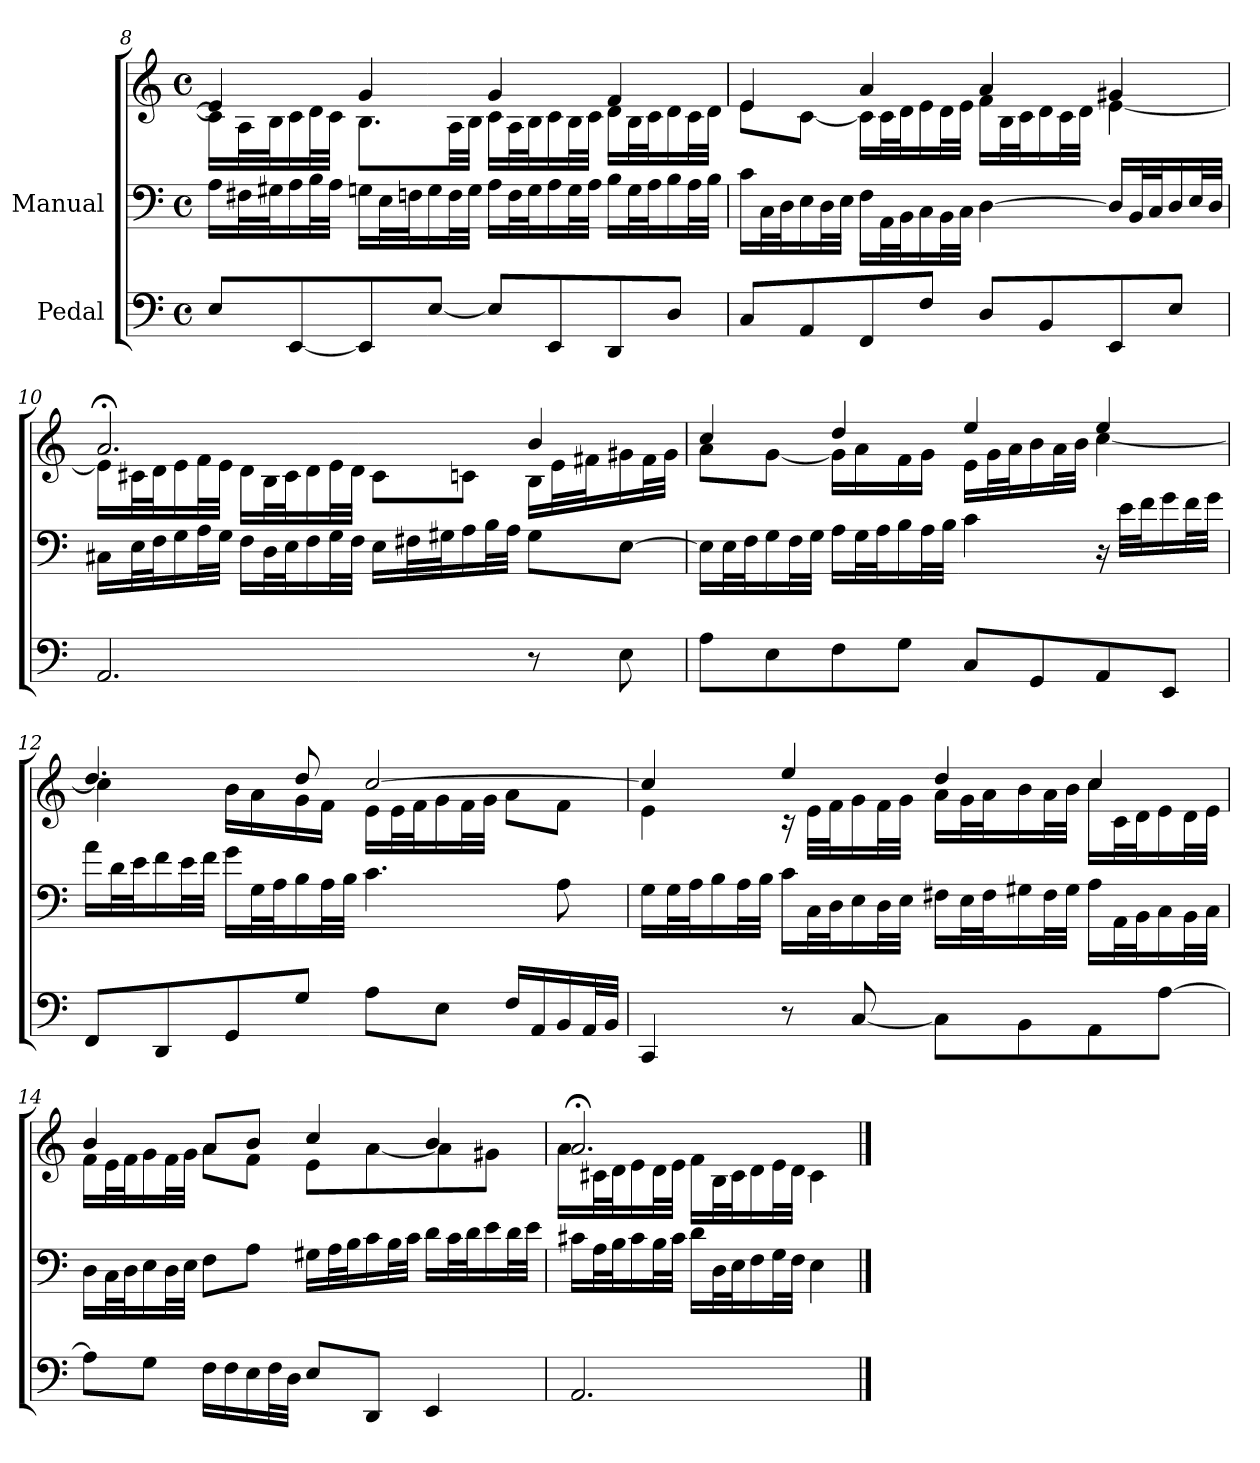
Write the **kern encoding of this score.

**kern	**kern	**kern
*part2	*part1	*part1
*staff3	*staff2	*staff1
*I"Pedal	*I"Manual	*
*clefF4	*clefF4	*clefG2
*k[]	*k[]	*k[]
*C:	*C:	*C:
*M4/4	*M4/4	*M4/4
*met(c)	*met(c)	*met(c)
=8	=8	=8
*	*	*^
8E/L	16A\LL	4e/]	16c\LL]
.	32F#X\L	.	32A\L
.	32G#X\J	.	32B\J
[8EE/	16A\	.	16c\
.	32B\L	.	32d\L
.	32A\JJJ	.	32c\JJJ
8EE/]	16Gn\LL	4g/	8.B\L
.	32E\L	.	.
.	32Fn\J	.	.
[8E/J	16G\	.	.
.	32F\L	.	32A\LL
.	32G\JJJ	.	32B\JJJ
8E/L]	16A\LL	4g/	16c\LL
.	32F\L	.	32A\L
.	32G\J	.	32B\J
8EE/	16A\	.	16c\
.	32G\L	.	32B\L
.	32A\JJJ	.	32c\JJJ
8DD/	16B\LL	4f/	16d\LL
.	32G\L	.	32B\L
.	32A\J	.	32c\J
8D/J	16B\	.	16d\
.	32A\L	.	32c\L
.	32B\JJJ	.	32d\JJJ
!!LO:LB:g=z	!!
=9	=9	=9	=9
8C/L	16c\LL	4e/	8e\L
.	32C\L	.	.
.	32D\J	.	.
8AA/	16E\	.	[8c\J
.	32D\L	.	.
.	32E\JJJ	.	.
8FF/	16F\LL	4a/	16c\LL]
.	32AA\L	.	32c\L
.	32BB\J	.	32d\J
8F/J	16C\	.	16e\
.	32BB\L	.	32d\L
.	32C\JJJ	.	32e\JJJ
8D/L	[4D\	4a/	16f\LL
.	.	.	32B\L
.	.	.	32c\J
8BB/	.	.	16d\
.	.	.	32c\L
.	.	.	32d\JJJ
8EE/	16D/LL]	4g#X/	[4e\
.	32BB/L	.	.
.	32C/J	.	.
8E/J	16D/	.	.
.	32E/L	.	.
.	32D/JJJ	.	.
=10	=10	=10	=10
2.AA/	16C#X\LL	2.a;</	16e\LL]
.	32E\L	.	32c#X\L
.	32F\J	.	32d\J
.	16G\	.	16e\
.	32A\L	.	32f\L
.	32G\JJJ	.	32e\JJJ
.	16F\LL	.	16d\LL
.	32D\L	.	32B\L
.	32E\J	.	32c#\J
.	16F\	.	16d\
.	32G\L	.	32e\L
.	32F\JJJ	.	32d\JJJ
.	16E\LL	.	8c#\L
.	32F#X\L	.	.
.	32G#X\J	.	.
.	16A\	.	8cn\J
.	32B\L	.	.
.	32A\JJJ	.	.
8r	8G#\L	4b/	16B\LL
.	.	.	32e\L
.	.	.	32f#X\J
8E\	[8E\J	.	16g#X\
.	.	.	32f#\L
.	.	.	32g#\JJJ
!!LO:LB:g=z	!!
=11	=11	=11	=11
8A\L	16E\LL]	4cc/	8a\L
.	32E\L	.	.
.	32F\J	.	.
8E\	16G\	.	[8g\J
.	32F\L	.	.
.	32G\JJJ	.	.
8F\	16A\LL	4dd/	16g\LL]
.	32G\L	.	16a\
.	32A\J	.	.
8G\J	16B\	.	16f\
.	32A\L	.	16g\JJ
.	32B\JJJ	.	.
8C/L	4c\	4ee/	16e\LL
.	.	.	32g\L
.	.	.	32a\J
8GG/	.	.	16b\
.	.	.	32a\L
.	.	.	32b\JJJ
8AA/	16r	4ee/	[4cc\
.	32e\LLL	.	.
.	32f\J	.	.
8EE/J	16g\	.	.
.	32f\L	.	.
.	32g\JJJ	.	.
=12	=12	=12	=12
8FF/L	16a\LL	4.dd/	4cc\]
.	32d\L	.	.
.	32e\J	.	.
8DD/	16f\	.	.
.	32e\L	.	.
.	32f\JJJ	.	.
8GG/	16g\LL	.	16b\LL
.	32G\L	.	16a\
.	32A\J	.	.
8G/J	16B\	8dd/	16g\
.	32A\L	.	16f\JJ
.	32B\JJJ	.	.
8A\L	4.c\	[2cc/	16e\LL
.	.	.	32e\L
.	.	.	32f\J
8E\J	.	.	16g\
.	.	.	32f\L
.	.	.	32g\JJJ
16F/LL	.	.	8a\L
16AA/	.	.	.
16BB/	8A\	.	8f\J
32AA/L	.	.	.
32BB/JJJ	.	.	.
!!LO:LB:g=z	!!
=13	=13	=13	=13
4CC/	16G\LL	4cc/]	4e\
.	32G\L	.	.
.	32A\J	.	.
.	16B\	.	.
.	32A\L	.	.
.	32B\JJJ	.	.
8r	16c\LL	4ee/	16rc
.	32C\L	.	32e\LLL
.	32D\J	.	32f\J
[8C/	16E\	.	16g\
.	32D\L	.	32f\L
.	32E\JJJ	.	32g\JJJ
8C\L]	16F#X\LL	4dd/	16a\LL
.	32E\L	.	32g\L
.	32F#\J	.	32a\J
8BB\	16G#X\	.	16b\
.	32F#\L	.	32a\L
.	32G#\JJJ	.	32b\JJJ
8AA\	16A\LL	4cc/	16cc\LL
.	32AA\L	.	32c\L
.	32BB\J	.	32d\J
[8A\J	16C\	.	16e\
.	32BB\L	.	32d\L
.	32C\JJJ	.	32e\JJJ
=14	=14	=14	=14
8A\L]	16D\LL	4b/	16f\LL
.	32C\L	.	32e\L
.	32D\J	.	32f\J
8G\J	16E\	.	16g\
.	32D\L	.	32f\L
.	32E\JJJ	.	32g\JJJ
16F\LL	8F\L	8a/L	8a\L
16F\	.	.	.
16E\	8A\J	8b/J	8f\J
32F\L	.	.	.
32D\JJJ	.	.	.
8E/L	16G#X\LL	4cc/	8e\L
.	32A\L	.	.
.	32B\J	.	.
8DD/J	16c\	.	[8a\
.	32B\L	.	.
.	32c\JJJ	.	.
4EE/	16d\LL	4b/	8a\]
.	32c\L	.	.
.	32d\J	.	.
.	16e\	.	8g#X\J
.	32d\L	.	.
.	32e\JJJ	.	.
=15	=15	=15	=15
2.AA/	16c#X\LL	2.a;</	16a\LL
.	32A\L	.	32c#X\L
.	32B\J	.	32d\J
.	16c#\	.	16e\
.	32B\L	.	32d\L
.	32c#\JJJ	.	32e\JJJ
.	16d\LL	.	16f\LL
.	32D\L	.	32B\L
.	32E\J	.	32c#\J
.	16F\	.	16d\
.	32G\L	.	32e\L
.	32F\JJJ	.	32d\JJJ
.	4E\	.	4c#\
*	*	*v	*v
==	==	==
*-	*-	*-
